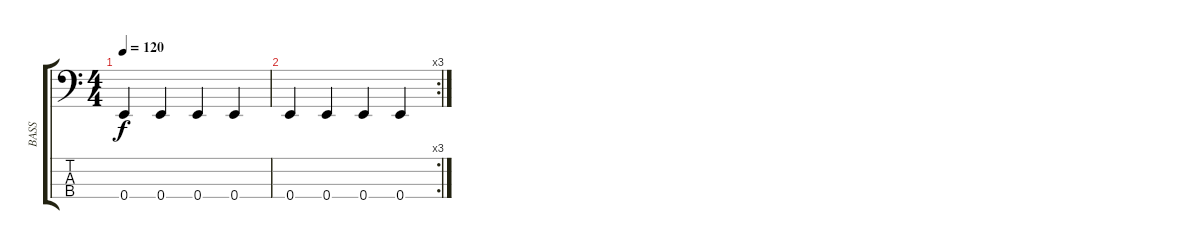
\track ("BASS" "BASS") {instrument electricbassfinger}
\staff {score tabs}
\tuning (G2 D2 A1 E1) {hide}
\ts (4 4)
\tempo 120
\clef f4
\ks c
0.4.4{dy f} 0.4.4 0.4.4 0.4.4 |
\rc 3
0.4.4 0.4.4 0.4.4 0.4.4
